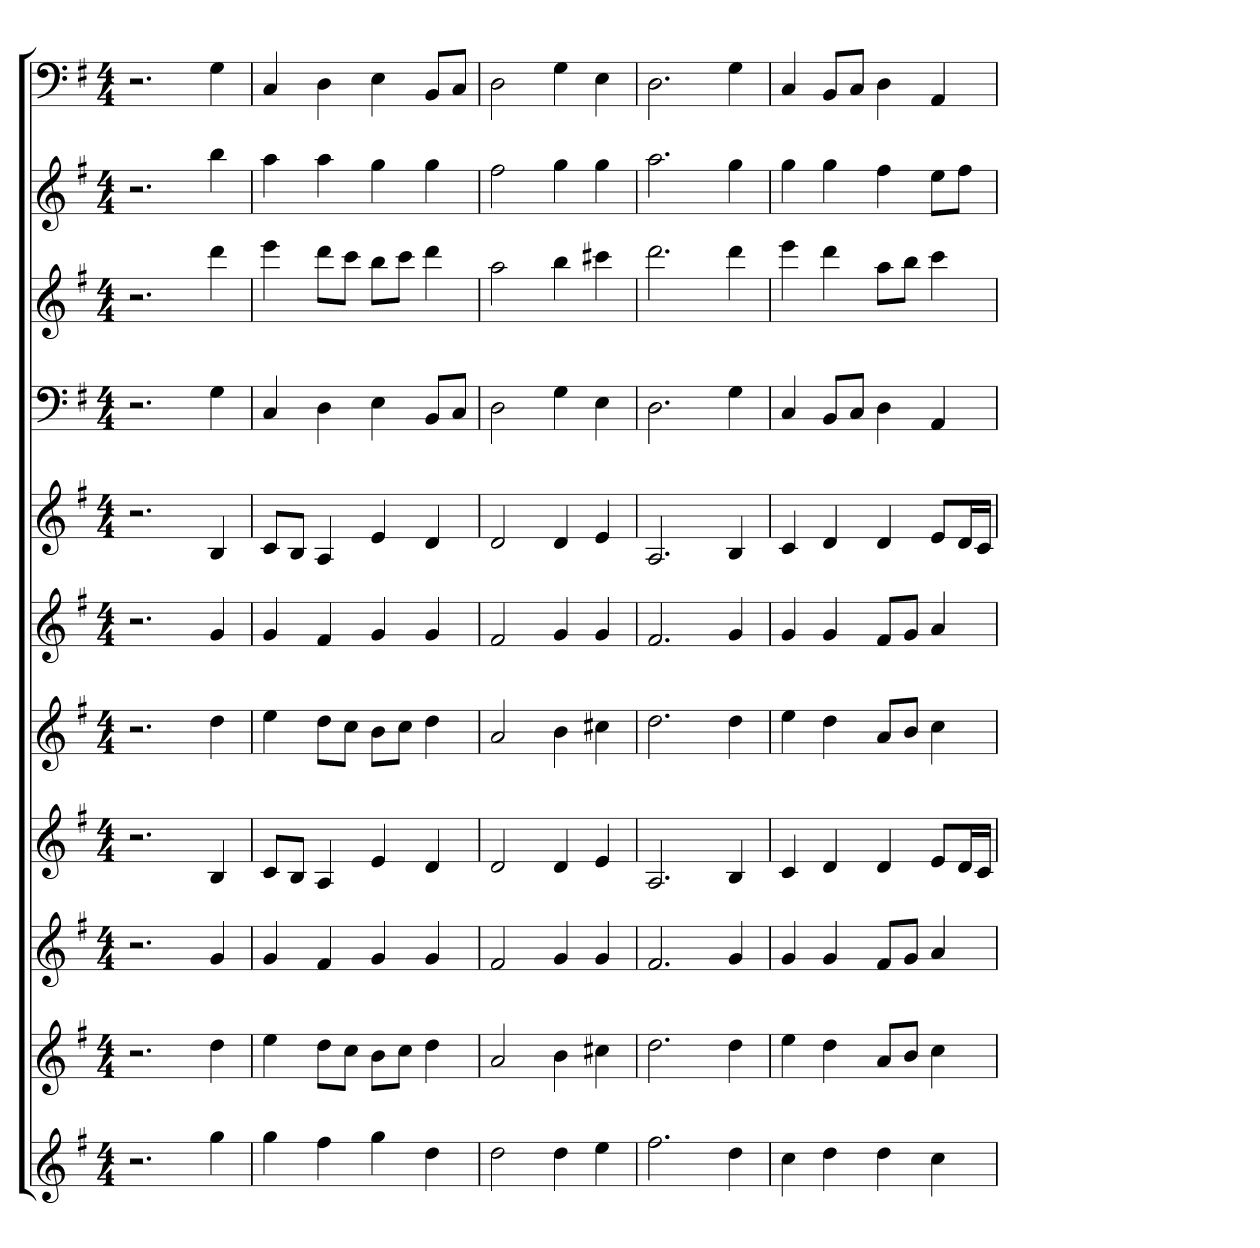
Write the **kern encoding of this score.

**kern	**kern	**kern	**kern	**kern	**kern	**kern	**kern	**kern	**kern	**kern
*part11	*part10	*part9	*part8	*part7	*part6	*part5	*part4	*part3	*part2	*part1
*staff11	*staff10	*staff9	*staff8	*staff7	*staff6	*staff5	*staff4	*staff3	*staff2	*staff1
*k[f#]	*k[f#]	*k[f#]	*k[f#]	*k[f#]	*k[f#]	*k[f#]	*k[f#]	*k[f#]	*k[f#]	*k[f#]
*G:	*G:	*G:	*G:	*G:	*G:	*G:	*G:	*G:	*G:	*G:
*M4/4	*M4/4	*M4/4	*M4/4	*M4/4	*M4/4	*M4/4	*M4/4	*M4/4	*M4/4	*M4/4
=	=	=	=	=	=	=	=	=	=	=
2.r	2.r	2.r	2.r	2.r	2.r	2.r	2.r	2.r	2.r	2.r
4gg	4dd	4g	4B	4dd	4g	4B	4G	4ddd	4bb	4G
=1	=1	=1	=1	=1	=1	=1	=1	=1	=1	=1
4gg	4ee	4g	8cL	4ee	4g	8cL	4C	4eee	4aa	4C
.	.	.	8BJ	.	.	8BJ	.	.	.	.
4ff#	8ddL	4f#	4A	8ddL	4f#	4A	4D	8dddL	4aa	4D
.	8ccJ	.	.	8ccJ	.	.	.	8cccJ	.	.
4gg	8bL	4g	4e	8bL	4g	4e	4E	8bbL	4gg	4E
.	8ccJ	.	.	8ccJ	.	.	.	8cccJ	.	.
4dd	4dd	4g	4d	4dd	4g	4d	8BBL	4ddd	4gg	8BBL
.	.	.	.	.	.	.	8CJ	.	.	8CJ
=2	=2	=2	=2	=2	=2	=2	=2	=2	=2	=2
2dd	2a	2f#	2d	2a	2f#	2d	2D	2aa	2ff#	2D
4dd	4b	4g	4d	4b	4g	4d	4G	4bb	4gg	4G
4ee	4cc#X	4g	4e	4cc#X	4g	4e	4E	4ccc#X	4gg	4E
=3	=3	=3	=3	=3	=3	=3	=3	=3	=3	=3
2.ff#	2.dd	2.f#	2.A	2.dd	2.f#	2.A	2.D	2.ddd	2.aa	2.D
4dd	4dd	4g	4B	4dd	4g	4B	4G	4ddd	4gg	4G
=4	=4	=4	=4	=4	=4	=4	=4	=4	=4	=4
4cc	4ee	4g	4c	4ee	4g	4c	4C	4eee	4gg	4C
4dd	4dd	4g	4d	4dd	4g	4d	8BBL	4ddd	4gg	8BBL
.	.	.	.	.	.	.	8CJ	.	.	8CJ
4dd	8aL	8f#L	4d	8aL	8f#L	4d	4D	8aaL	4ff#	4D
.	8bJ	8gJ	.	8bJ	8gJ	.	.	8bbJ	.	.
4cc	4cc	4a	8eL	4cc	4a	8eL	4AA	4ccc	8eeL	4AA
.	.	.	16dL	.	.	16dL	.	.	8ff#J	.
.	.	.	16cJJ	.	.	16cJJ	.	.	.	.
=	=	=	=	=	=	=	=	=	=	=
*-	*-	*-	*-	*-	*-	*-	*-	*-	*-	*-
